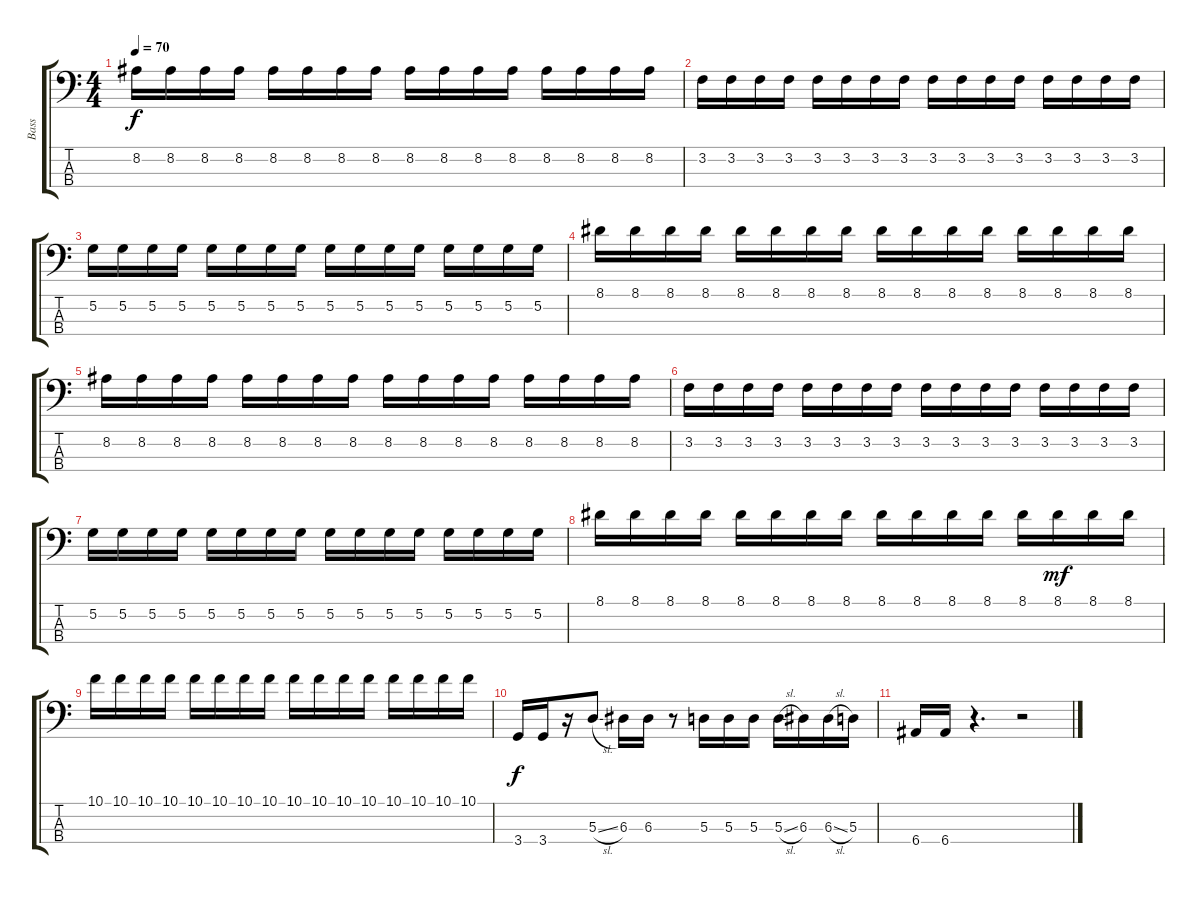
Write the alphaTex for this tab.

\track ("Bass" "Bass") {instrument electricbassfinger}
\staff {score tabs}
\tuning (G2 D2 A1 E1) {hide}
\ts (4 4)
\tempo 70
\clef f4
\ks c
8.2.16{dy f} 8.2.16 8.2.16 8.2.16 8.2.16 8.2.16 8.2.16 8.2.16 8.2.16 8.2.16 8.2.16 8.2.16 8.2.16 8.2.16 8.2.16 8.2.16 |
3.2.16 3.2.16 3.2.16 3.2.16 3.2.16 3.2.16 3.2.16 3.2.16 3.2.16 3.2.16 3.2.16 3.2.16 3.2.16 3.2.16 3.2.16 3.2.16 |
5.2.16 5.2.16 5.2.16 5.2.16 5.2.16 5.2.16 5.2.16 5.2.16 5.2.16 5.2.16 5.2.16 5.2.16 5.2.16 5.2.16 5.2.16 5.2.16 |
8.1.16 8.1.16 8.1.16 8.1.16 8.1.16 8.1.16 8.1.16 8.1.16 8.1.16 8.1.16 8.1.16 8.1.16 8.1.16 8.1.16 8.1.16 8.1.16 |
8.2.16 8.2.16 8.2.16 8.2.16 8.2.16 8.2.16 8.2.16 8.2.16 8.2.16 8.2.16 8.2.16 8.2.16 8.2.16 8.2.16 8.2.16 8.2.16 |
3.2.16 3.2.16 3.2.16 3.2.16 3.2.16 3.2.16 3.2.16 3.2.16 3.2.16 3.2.16 3.2.16 3.2.16 3.2.16 3.2.16 3.2.16 3.2.16 |
5.2.16 5.2.16 5.2.16 5.2.16 5.2.16 5.2.16 5.2.16 5.2.16 5.2.16 5.2.16 5.2.16 5.2.16 5.2.16 5.2.16 5.2.16 5.2.16 |
8.1.16 8.1.16 8.1.16 8.1.16 8.1.16 8.1.16 8.1.16 8.1.16 8.1.16 8.1.16 8.1.16 8.1.16 8.1.16 8.1.16{dy mf} 8.1.16 8.1.16 |
10.1.16 10.1.16 10.1.16 10.1.16 10.1.16 10.1.16 10.1.16 10.1.16 10.1.16 10.1.16 10.1.16 10.1.16 10.1.16 10.1.16 10.1.16 10.1.16 |
3.4.16{dy f} 3.4.16 r.16 5.3{sl}.8{beam Up} 6.3.16 6.3.16 r.8 5.3.16 5.3.16 5.3.16 5.3{sl}.16 6.3.16 6.3{sl}.16 5.3.16 |
6.4.16 6.4.16 r.4{d} r.2
